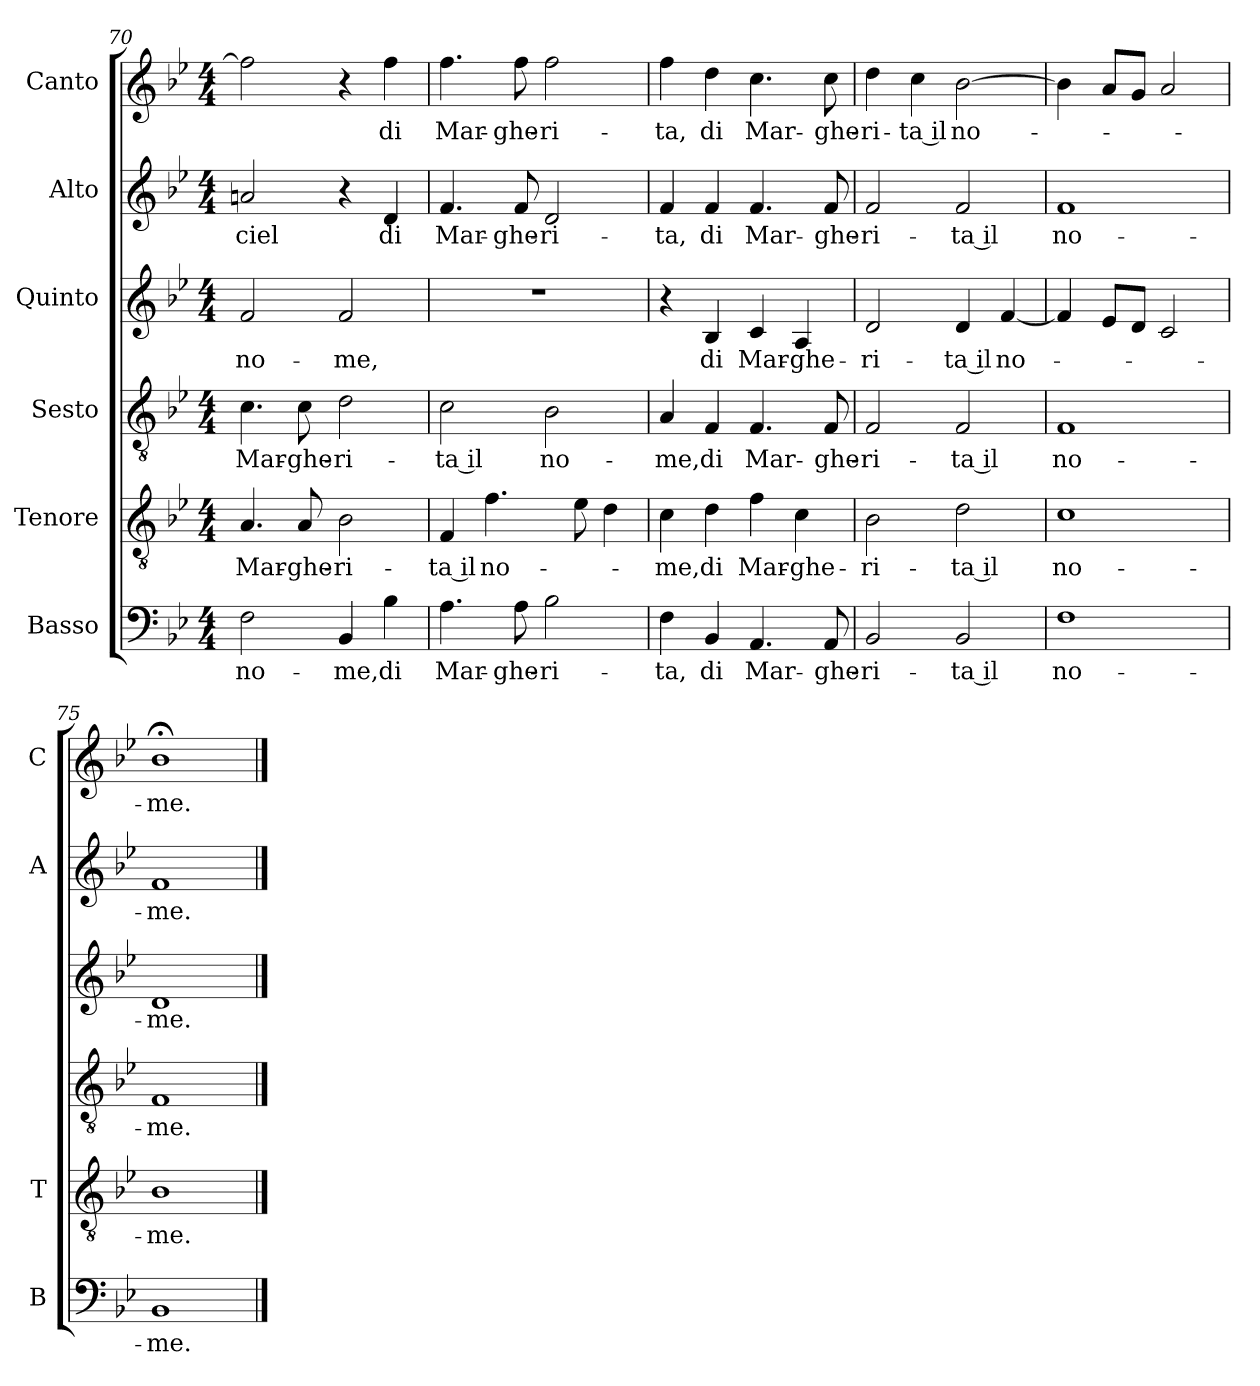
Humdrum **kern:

**kern	**text	**kern	**text	**kern	**text	**kern	**text	**kern	**text	**kern	**text
*part6	*part6	*part5	*part5	*part4	*part4	*part3	*part3	*part2	*part2	*part1	*part1
*staff6	*staff6	*staff5	*staff5	*staff4	*staff4	*staff3	*staff3	*staff2	*staff2	*staff1	*staff1
*I"Basso	*	*I"Tenore	*	*I"Sesto	*	*I"Quinto	*	*I"Alto	*	*I"Canto	*
*I'B	*	*I'T	*	*	*	*	*	*I'A	*	*I'C	*
!!LO:LB:g=z
*clefF4	*	*clefGv2	*	*clefGv2	*	*clefG2	*	*clefG2	*	*clefG2	*
*k[b-e-]	*	*k[b-e-]	*	*k[b-e-]	*	*k[b-e-]	*	*k[b-e-]	*	*k[b-e-]	*
*B-:	*	*B-:	*	*B-:	*	*B-:	*	*B-:	*	*B-:	*
*M4/4	*	*M4/4	*	*M4/4	*	*M4/4	*	*M4/4	*	*M4/4	*
=70	=70	=70	=70	=70	=70	=70	=70	=70	=70	=70	=70
!	!LO:LY:b	!	!LO:LY:b	!	!LO:LY:b	!	!LO:LY:b	!	!LO:LY:b	!	!
2F\	no-	4.A/	Mar-	4.c\	Mar-	2f/	no-	2ani/	ciel	2ff\]	.
!	!	!	!LO:LY:b	!	!LO:LY:b	!	!	!	!	!	!
.	.	8A/	-ghe-	8c\	-ghe-	.	.	.	.	.	.
!	!LO:LY:b	!	!LO:LY:b	!	!LO:LY:b	!	!LO:LY:b	!	!	!	!
4BB-/	-me,	2B-\	-ri-	2d\	-ri-	2f/	-me,	4r	.	4r	.
!	!LO:LY:b	!	!	!	!	!	!	!	!LO:LY:b	!	!LO:LY:b
4B-\	di	.	.	.	.	.	.	4d/	di	4ff\	di
=71	=71	=71	=71	=71	=71	=71	=71	=71	=71	=71	=71
!	!LO:LY:b	!	!LO:LY:b	!	!LO:LY:b	!	!	!	!LO:LY:b	!	!LO:LY:b
4.A\	Mar-	4F/	-ta il	2c\	-ta il	1r	.	4.f/	Mar-	4.ff\	Mar-
!	!	!	!LO:LY:b	!	!	!	!	!	!	!	!
.	.	4.f\	no-	.	.	.	.	.	.	.	.
!	!LO:LY:b	!	!	!	!	!	!	!	!LO:LY:b	!	!LO:LY:b
8A\	-ghe-	.	.	.	.	.	.	8f/	-ghe-	8ff\	-ghe-
!	!LO:LY:b	!	!	!	!LO:LY:b	!	!	!	!LO:LY:b	!	!LO:LY:b
2B-\	-ri-	.	.	2B-\	no-	.	.	2d/	-ri-	2ff\	-ri-
.	.	8e-\	.	.	.	.	.	.	.	.	.
.	.	4d\	.	.	.	.	.	.	.	.	.
=72	=72	=72	=72	=72	=72	=72	=72	=72	=72	=72	=72
!	!LO:LY:b	!	!LO:LY:b	!	!LO:LY:b	!	!	!	!LO:LY:b	!	!LO:LY:b
4F\	-ta,	4c\	-me,	4A/	-me,	4r	.	4f/	-ta,	4ff\	-ta,
!	!LO:LY:b	!	!LO:LY:b	!	!LO:LY:b	!	!LO:LY:b	!	!LO:LY:b	!	!LO:LY:b
4BB-/	di	4d\	di	4F/	di	4B-/	di	4f/	di	4dd\	di
!	!LO:LY:b	!	!LO:LY:b	!	!LO:LY:b	!	!LO:LY:b	!	!LO:LY:b	!	!LO:LY:b
4.AA/	Mar-	4f\	Mar-	4.F/	Mar-	4c/	Mar-	4.f/	Mar-	4.cc\	Mar-
!	!	!	!LO:LY:b	!	!	!	!LO:LY:b	!	!	!	!
.	.	4c\	-ghe-	.	.	4A/	-ghe-	.	.	.	.
!	!LO:LY:b	!	!	!	!LO:LY:b	!	!	!	!LO:LY:b	!	!LO:LY:b
8AA/	-ghe-	.	.	8F/	-ghe-	.	.	8f/	-ghe-	8cc\	-ghe-
=73	=73	=73	=73	=73	=73	=73	=73	=73	=73	=73	=73
!	!LO:LY:b	!	!LO:LY:b	!	!LO:LY:b	!	!LO:LY:b	!	!LO:LY:b	!	!LO:LY:b
2BB-/	-ri-	2B-\	-ri-	2F/	-ri-	2d/	-ri-	2f/	-ri-	4dd\	-ri-
!	!	!	!	!	!	!	!	!	!	!	!LO:LY:b
.	.	.	.	.	.	.	.	.	.	4cc\	-ta il
!	!LO:LY:b	!	!LO:LY:b	!	!LO:LY:b	!	!LO:LY:b	!	!LO:LY:b	!	!LO:LY:b
2BB-/	-ta il	2d\	-ta il	2F/	-ta il	4d/	-ta il	2f/	-ta il	[2b-\	no-
!	!	!	!	!	!	!	!LO:LY:b	!	!	!	!
.	.	.	.	.	.	[4f/	no-	.	.	.	.
=74	=74	=74	=74	=74	=74	=74	=74	=74	=74	=74	=74
!	!LO:LY:b	!	!LO:LY:b	!	!LO:LY:b	!	!	!	!LO:LY:b	!	!
1F	no-	1c	no-	1F	no-	4f/]	.	1f	no-	4b-\]	.
.	.	.	.	.	.	8e-/L	.	.	.	8a/L	.
.	.	.	.	.	.	8d/J	.	.	.	8g/J	.
.	.	.	.	.	.	2c/	.	.	.	2a/	.
=75	=75	=75	=75	=75	=75	=75	=75	=75	=75	=75	=75
!	!LO:LY:b	!	!LO:LY:b	!	!LO:LY:b	!	!LO:LY:b	!	!LO:LY:b	!	!LO:LY:b
1BB-	-me.	1B-	-me.	1F	-me.	1d	-me.	1f	-me.	1b-;<	-me.
==	==	==	==	==	==	==	==	==	==	==	==
*-	*-	*-	*-	*-	*-	*-	*-	*-	*-	*-	*-
